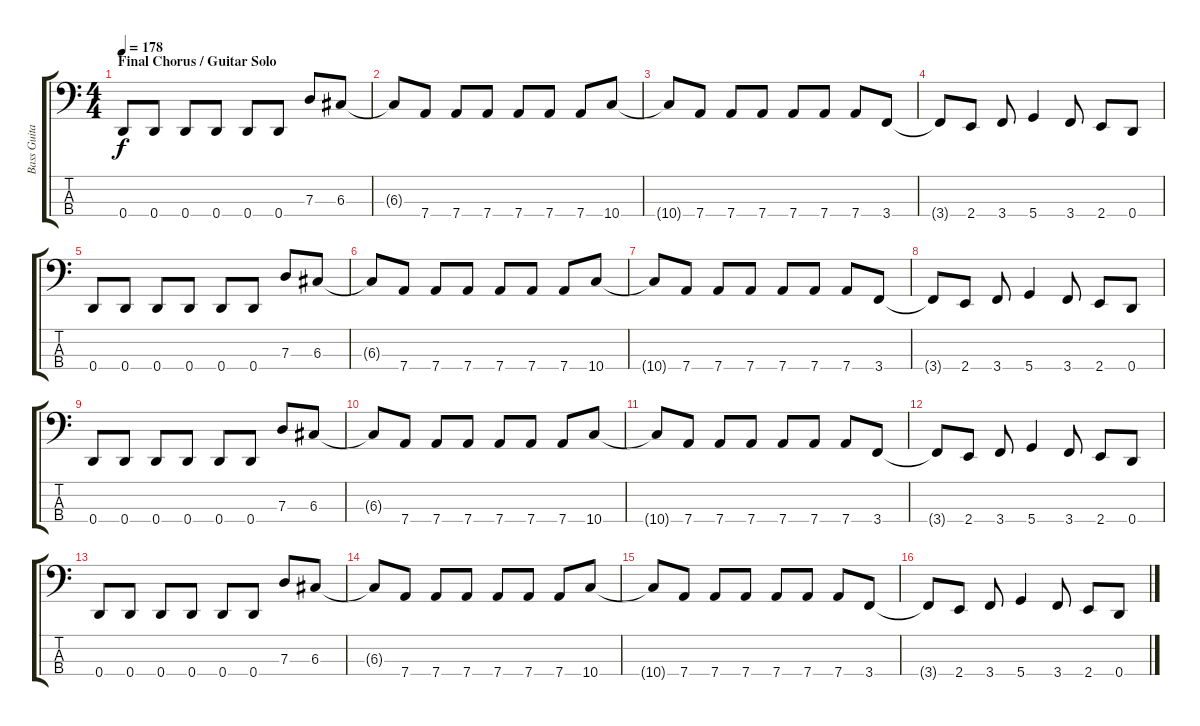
\track ("Bass Guitar" "Bass Guita") {instrument electricbassfinger}
\staff {score tabs}
\tuning (F2 C2 G1 D1) {hide}
\ts (4 4)
\section ("" "Final Chorus / Guitar Solo")
\tempo 178
\clef f4
\ks c
0.4.8{dy f} 0.4.8 0.4.8 0.4.8 0.4.8 0.4.8 7.3.8 6.3.8 |
6.3{t}.8 7.4.8 7.4.8 7.4.8 7.4.8 7.4.8 7.4.8 10.4.8 |
10.4{t}.8 7.4.8 7.4.8 7.4.8 7.4.8 7.4.8 7.4.8 3.4.8 |
3.4{t}.8 2.4.8 3.4.8 5.4.4 3.4.8 2.4.8 0.4.8 |
0.4.8 0.4.8 0.4.8 0.4.8 0.4.8 0.4.8 7.3.8 6.3.8 |
6.3{t}.8 7.4.8 7.4.8 7.4.8 7.4.8 7.4.8 7.4.8 10.4.8 |
10.4{t}.8 7.4.8 7.4.8 7.4.8 7.4.8 7.4.8 7.4.8 3.4.8 |
3.4{t}.8 2.4.8 3.4.8 5.4.4 3.4.8 2.4.8 0.4.8 |
0.4.8 0.4.8 0.4.8 0.4.8 0.4.8 0.4.8 7.3.8 6.3.8 |
6.3{t}.8 7.4.8 7.4.8 7.4.8 7.4.8 7.4.8 7.4.8 10.4.8 |
10.4{t}.8 7.4.8 7.4.8 7.4.8 7.4.8 7.4.8 7.4.8 3.4.8 |
3.4{t}.8 2.4.8 3.4.8 5.4.4 3.4.8 2.4.8 0.4.8 |
0.4.8 0.4.8 0.4.8 0.4.8 0.4.8 0.4.8 7.3.8 6.3.8 |
6.3{t}.8 7.4.8 7.4.8 7.4.8 7.4.8 7.4.8 7.4.8 10.4.8 |
10.4{t}.8 7.4.8 7.4.8 7.4.8 7.4.8 7.4.8 7.4.8 3.4.8 |
3.4{t}.8 2.4.8 3.4.8 5.4.4 3.4.8 2.4.8 0.4.8
